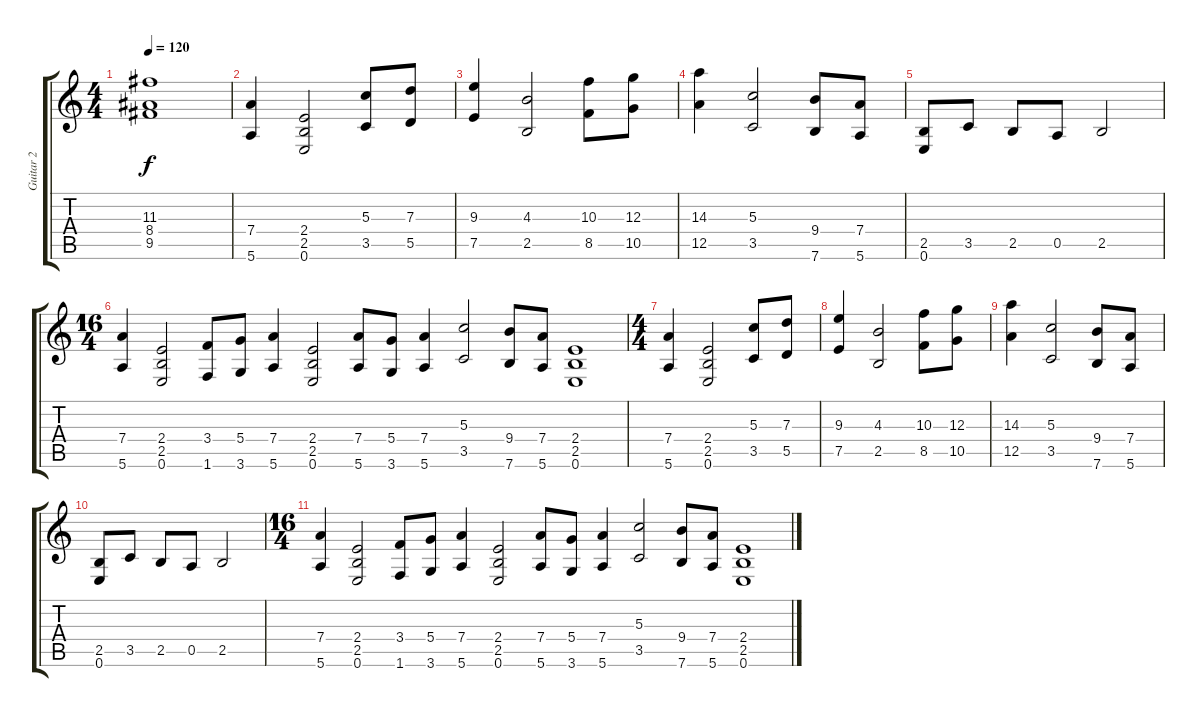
\track ("Guitar 2" "Guitar 2") {instrument distortionguitar}
\staff {score tabs}
\tuning (E4 B3 G3 D3 A2 E2) {hide}
\ts (4 4)
\tempo 120
\clef g2
\ks c
(11.3{t} 8.4{t} 9.5{t}).1{dy f} |
(7.4 5.6).4{volume 0} (2.4 2.5 0.6).2{volume 14} (5.3 3.5).8 (7.3 5.5).8 |
(9.3 7.5).4 (4.3 2.5).2 (10.3 8.5).8 (12.3 10.5).8 |
(14.3 12.5).4 (5.3 3.5).2 (9.4 7.6).8 (7.4 5.6).8 |
(2.5 0.6).8 3.5.8 2.5.8 0.5.8 2.5.2 |
\ts (16 4)
(7.4 5.6).4 (2.4 2.5 0.6).2 (3.4 1.6).8 (5.4 3.6).8 (7.4 5.6).4 (2.4 2.5 0.6).2 (7.4 5.6).8 (5.4 3.6).8 (7.4 5.6).4 (5.3 3.5).2 (9.4 7.6).8 (7.4 5.6).8 (2.4 2.5 0.6).1 |
\ts (4 4)
(7.4 5.6).4 (2.4 2.5 0.6).2{volume 14} (5.3 3.5).8 (7.3 5.5).8 |
(9.3 7.5).4 (4.3 2.5).2 (10.3 8.5).8 (12.3 10.5).8 |
(14.3 12.5).4 (5.3 3.5).2 (9.4 7.6).8 (7.4 5.6).8 |
(2.5 0.6).8 3.5.8 2.5.8 0.5.8 2.5.2 |
\ts (16 4)
(7.4 5.6).4 (2.4 2.5 0.6).2 (3.4 1.6).8 (5.4 3.6).8 (7.4 5.6).4 (2.4 2.5 0.6).2 (7.4 5.6).8 (5.4 3.6).8 (7.4 5.6).4 (5.3 3.5).2{volume 0} (9.4 7.6).8 (7.4 5.6).8 (2.4 2.5 0.6).1
